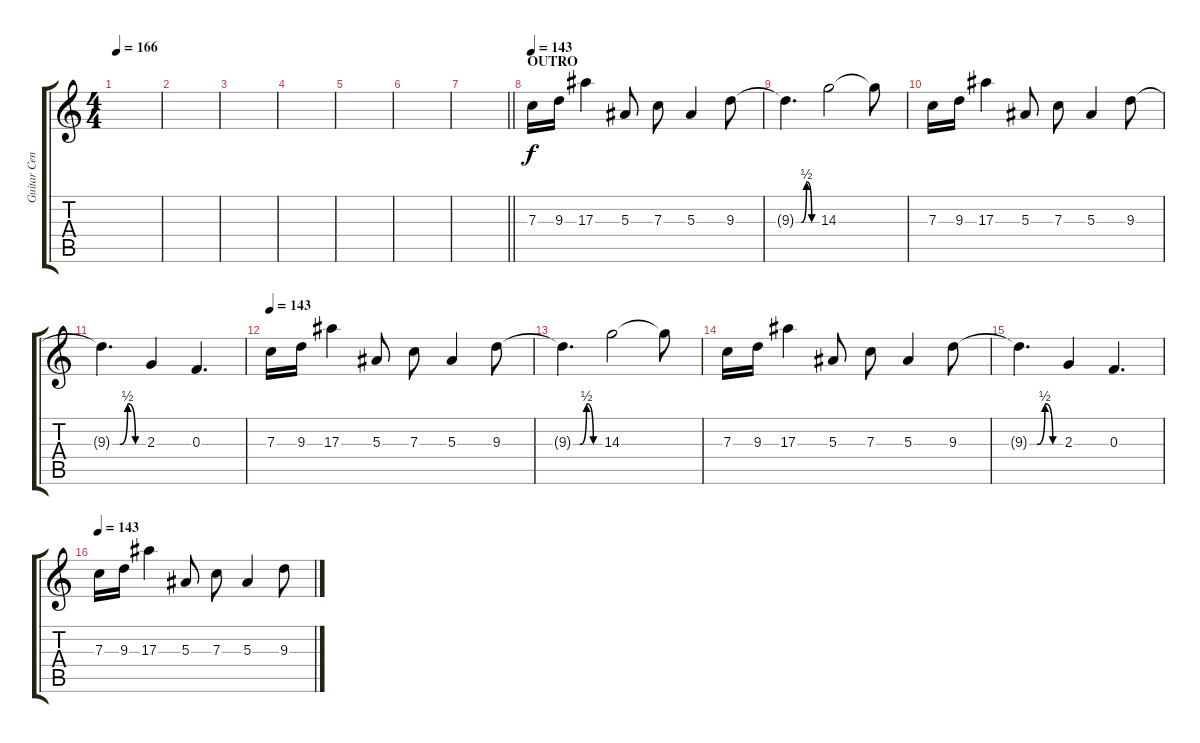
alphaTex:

\track ("Guitar Centre" "Guitar Cen") {instrument distortionguitar}
\staff {score tabs}
\tuning (D4 A3 F3 C3 G2 C2) {hide}
\ts (4 4)
\tempo 166
\clef g2
\ks c
|
|
|
|
|
|
\barLineRight lightlight
|
\section ("" "OUTRO")
\tempo 143
7.3.16 9.3.16 17.3.4 5.3.8 7.3.8 5.3.4 9.3.8 |
9.3{be (custom 0 0 15 0 30 2 45 0 60 0) t}.4{d} 14.3.2 14.3{t}.8 |
7.3.16 9.3.16 17.3.4 5.3.8 7.3.8 5.3.4 9.3.8 |
9.3{be (custom 0 0 15 0 30 2 45 0 60 0) t}.4{d} 2.3.4 0.3.4{d} |
\tempo 143
7.3.16 9.3.16 17.3.4 5.3.8 7.3.8 5.3.4 9.3.8 |
9.3{be (custom 0 0 15 0 30 2 45 0 60 0) t}.4{d} 14.3.2 14.3{t}.8 |
7.3.16 9.3.16 17.3.4 5.3.8 7.3.8 5.3.4 9.3.8 |
9.3{be (custom 0 0 15 0 30 2 45 0 60 0) t}.4{d} 2.3.4 0.3.4{d} |
\tempo 143
7.3.16 9.3.16 17.3.4 5.3.8 7.3.8 5.3.4 9.3.8
